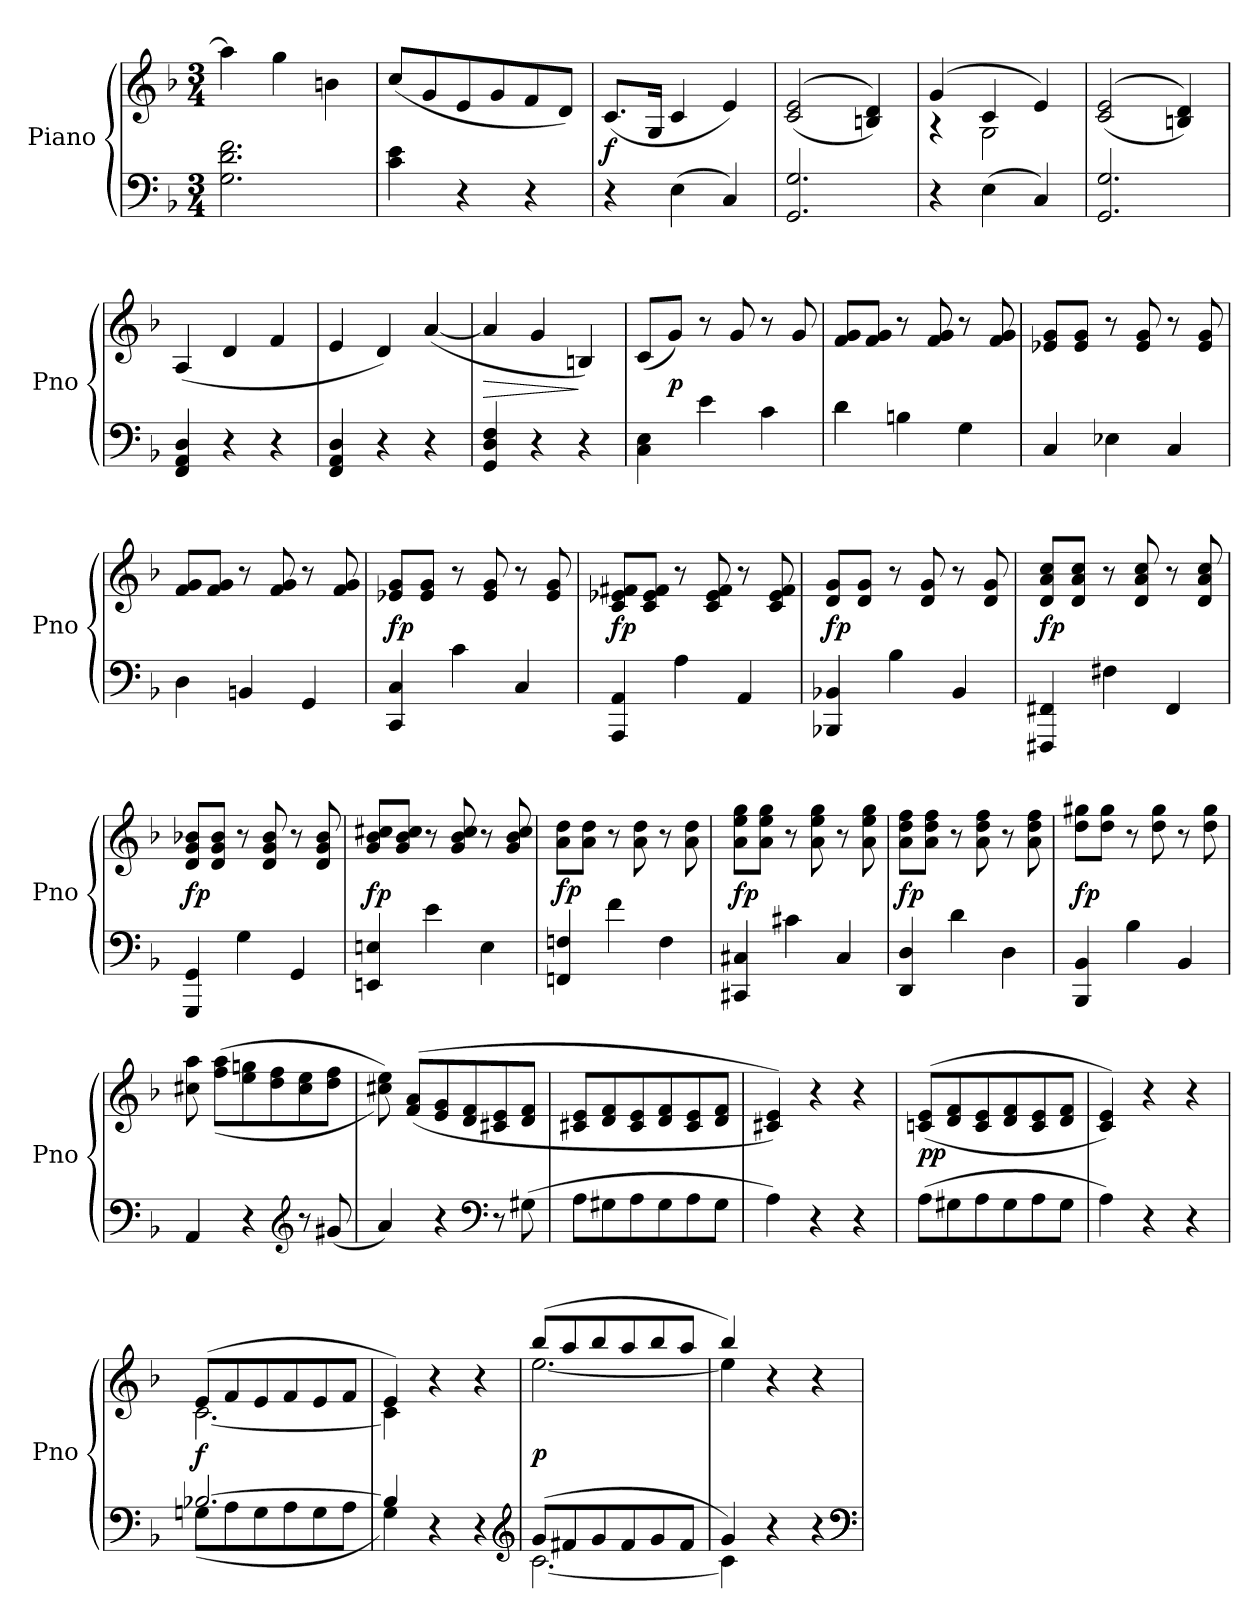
**kern	**kern	**dynam
*part1	*part1	*part1
*staff2	*staff1	*staff1/2
*I"Piano	*	*
*I'Pno	*	*
*clefF4	*clefG2	*
*k[b-]	*k[b-]	*
*F:	*F:	*
*M3/4	*M3/4	*
=	=	=
2.G 2.d 2.f	4aa]	.
.	4gg	.
.	4bn	.
=	=	=
4c 4e	(8ccL	.
.	8g	.
4r	8e	.
.	8g	.
4r	8f	.
.	8dJ)	.
=	=	=
4r	(8.cL	f
.	16GJk	.
(4E	4c	.
4C)	4e)	.
=	=	=
2.GG 2.G	(<(>2c 2e	.
.	4Bn 4d))	.
=	=	=
*	*^	*
4r	(4g	4r	.
(4E	4c	2G	.
4C)	4e)	.	.
*	*v	*v	*
=	=	=
2.GG 2.G	(<(>2c 2e	.
.	4Bn 4d))	.
=	=	=
4FF 4AA 4D	(4A	.
4r	4d	.
4r	4f	.
=	=	=
4FF 4AA 4D	4e	.
4r	4d)	.
4r	([4a	.
=	=	=
4GG 4D 4F	4a]	>
4r	4g	.
4r	4Bn)	]
=	=	=
4C 4E	(8cL	.
.	8gJ)	p
4e	8r	.
.	8g	.
4c	8r	.
.	8g	.
=	=	=
4d	8f 8gL	.
.	8f 8gJ	.
4Bn	8r	.
.	8f 8g	.
4G	8r	.
.	8f 8g	.
=	=	=
4C	8e-X 8gL	.
.	8e- 8gJ	.
4E-X	8r	.
.	8e- 8g	.
4C	8r	.
.	8e- 8g	.
=	=	=
4D	8f 8gL	.
.	8f 8gJ	.
4BBn	8r	.
.	8f 8g	.
4GG	8r	.
.	8f 8g	.
=	=	=
4CC 4C	8e-X 8gL	fp
.	8e- 8gJ	.
4c	8r	.
.	8e- 8g	.
4C	8r	.
.	8e- 8g	.
=	=	=
4AAA 4AA	8c 8e-X 8f#XL	fp
.	8c 8e- 8f#J	.
4A	8r	.
.	8c 8e- 8f#	.
4AA	8r	.
.	8c 8e- 8f#	.
=	=	=
4BBB-X 4BB-X	8d 8gL	fp
.	8d 8gJ	.
4B-	8r	.
.	8d 8g	.
4BB-	8r	.
.	8d 8g	.
=	=	=
4FFF#X 4FF#X	8d 8a 8ccL	fp
.	8d 8a 8ccJ	.
4F#X	8r	.
.	8d 8a 8cc	.
4FF#	8r	.
.	8d 8a 8cc	.
=	=	=
4GGG 4GG	8d 8g 8b-XL	fp
.	8d 8g 8b-J	.
4G	8r	.
.	8d 8g 8b-	.
4GG	8r	.
.	8d 8g 8b-	.
=	=	=
4EEn 4En	8g 8b- 8cc#XL	fp
.	8g 8b- 8cc#J	.
4e	8r	.
.	8g 8b- 8cc#	.
4E	8r	.
.	8g 8b- 8cc#	.
=	=	=
4FFn 4Fn	8a 8ddL	fp
.	8a 8ddJ	.
4f	8r	.
.	8a 8dd	.
4F	8r	.
.	8a 8dd	.
=	=	=
4CC#X 4C#X	8a 8ee 8ggL	fp
.	8a 8ee 8ggJ	.
4c#X	8r	.
.	8a 8ee 8gg	.
4C#	8r	.
.	8a 8ee 8gg	.
=	=	=
4DD 4D	8a 8dd 8ffL	fp
.	8a 8dd 8ffJ	.
4d	8r	.
.	8a 8dd 8ff	.
4D	8r	.
.	8a 8dd 8ff	.
=	=	=
4BBB- 4BB-	8dd 8gg#XL	fp
.	8dd 8gg#J	.
4B-	8r	.
.	8dd 8gg#	.
4BB-	8r	.
.	8dd 8gg#	.
=	=	=
4AA	8cc#X 8aa	.
.	(<(>8ff 8aaL	.
4r	8ee 8ggn	.
.	8dd 8ff	.
*clefG2	*	*
8r	8cc# 8ee	.
(8g#X	8dd 8ffJ	.
=	=	=
4a)	8cc#X 8ee))	.
.	(<(>8f 8aL	.
4r	8e 8g	.
.	8d 8f	.
*clefF4	*	*
8r	8c#X 8e	.
(8G#X	8d 8fJ	.
=	=	=
8AL	8c#X 8eL	.
8G#X	8d 8f	.
8A	8c# 8e	.
8G#	8d 8f	.
8A	8c# 8e	.
8G#J	8d 8fJ	.
=	=	=
4A)	4c#X 4e))	.
4r	4r	.
4r	4r	.
=	=	=
(8AL	(<(>8cn 8eL	pp
8G#X	8d 8f	.
8A	8c 8e	.
8G#	8d 8f	.
8A	8c 8e	.
8G#J	8d 8fJ	.
=	=	=
4A)	4c 4e))	.
4r	4r	.
4r	4r	.
=	=	=
*^	*^	*
[2.B-X	(8GnL	(8eL	[2.c	f
.	8A	8f	.	.
.	8G	8e	.	.
.	8A	8f	.	.
.	8G	8e	.	.
.	8AJ	8fJ	.	.
=	=	=	=	=
4B-]	4G)	4e)	4c]	.
2ryy	4r	4r	2ryy	.
.	4r	4r	.	.
*clefG2	*	*	*	*
=	=	=	=	=
(8gL	[2.c	(8bb-L	[2.ee	p
8f#X	.	8aa	.	.
8g	.	8bb-	.	.
8f#	.	8aa	.	.
8g	.	8bb-	.	.
8f#J	.	8aaJ	.	.
=	=	=	=	=
4g)	4c]	4bb-)	4ee]	.
4r	2ryy	2ryy	4r	.
4r	.	.	4r	.
*v	*v	*	*	*
*	*v	*v	*
*clefF4	*	*
=	=	=
*-	*-	*-
